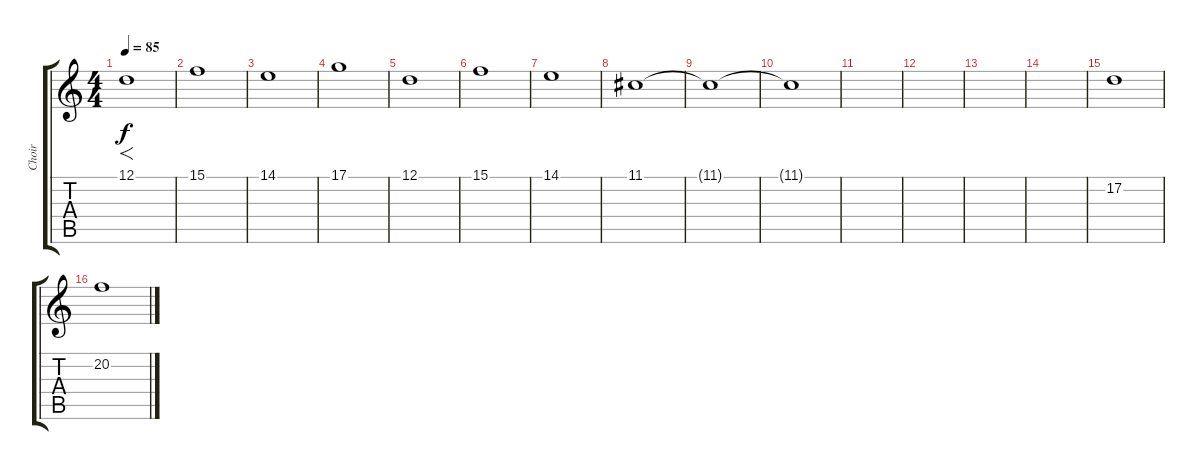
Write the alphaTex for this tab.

\track ("Choir" "Choir") {instrument choiraahs}
\staff {score tabs}
\tuning (D4 A3 F3 C3 G2 D2) {hide}
\ts (4 4)
\tempo 85
\clef g2
\ks c
12.1.1{f dy f} |
15.1.1 |
14.1.1 |
17.1.1 |
12.1.1 |
15.1.1 |
14.1.1 |
11.1.1 |
11.1{t}.1 |
11.1{t}.1 |
|
|
|
|
17.2.1 |
20.2.1
